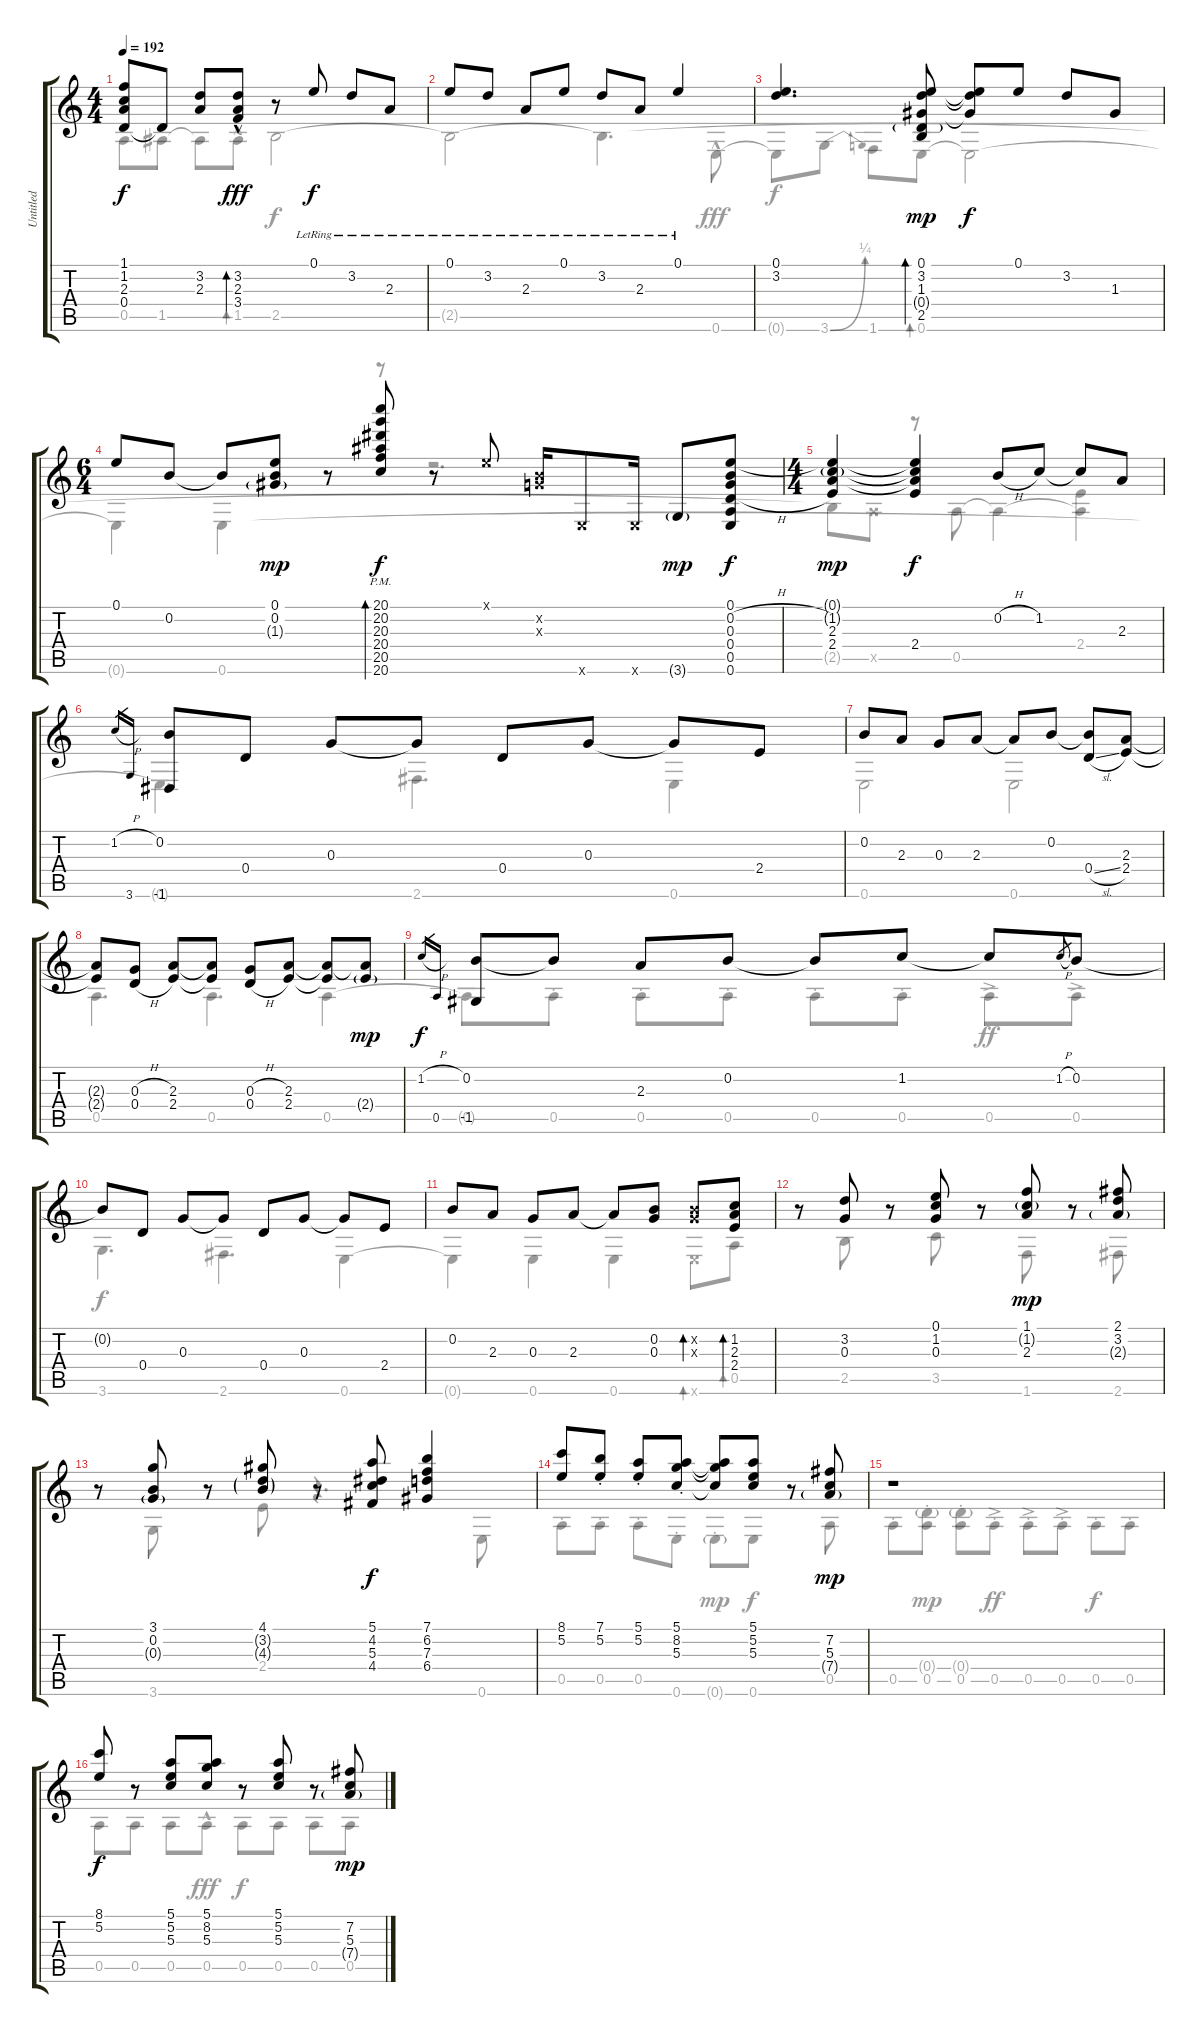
\track ("Untitled" "Untitled") {instrument acousticguitarnylon}
\staff {score tabs}
\tuning (E4 B3 G3 D3 A2 E2) {hide}
\voice
\ts (4 4)
\tempo 192
\clef g2
\ks c
(1.1{t} 1.2{t} 2.3{t} 0.4{t}).8{dy f} 0.4{t}.8 (3.2 2.3).8 (3.2{hac} 2.3{hac} 3.4{hac}).8{bd 30 dy fff} r.8 0.1{lr}.8{dy f} 3.2{lr}.8 2.3{lr}.8 |
0.1{lr}.8 3.2{lr}.8 2.3{lr}.8 0.1{lr}.8 3.2{lr}.8 2.3{lr}.8 0.1{lr}.4 |
(0.1 3.2).4{d} (0.1 3.2 1.3 0.4{g} 2.5).8{bd 30 dy mp} (0.1{t} 3.2{t} 1.3{t}).8{dy f} 0.1.8 3.2.8 1.3.8 |
\ts (6 4)
0.1.8 0.2.8 0.2{t}.8 (0.1 0.2 1.3{g}).8{dy mp} r.8 (20.1{pm} 20.2{pm} 20.3{pm} 20.4{pm} 20.5{pm} 20.6{pm}).8{bd 30 dy f} r.8 0.1{x}.8 (0.2{x} 0.3{x}).16 0.6{x}.8 0.6{x}.16 3.6{g}.8{dy mp} (0.1 0.2{h} 0.3{h} 0.4{h} 0.5 0.6).8{dy f} |
\ts (4 4)
(0.1{t} 1.2{g} 2.3 2.4).4{dy mp} (0.1{t} 1.2{t} 2.3{t} 2.4).4{dy f} 0.2{h}.8 1.2.8 1.2{t}.8 2.3.8 |
1.2{h}.16{gr} 3.6.16{gr} (0.2 -1.6).8 0.4.8 0.3.8 0.3{t}.8 0.4.8 0.3.8 0.3{t}.8 2.4.8 |
0.2.8 2.3.8 0.3.8 2.3.8 2.3{t}.8 0.2.8 (0.2{t} 0.4{sl}).8 (2.3 2.4).8 |
(2.3{t} 2.4{t}).8 (0.3{h} 0.4{h}).8 (2.3 2.4).8 (2.3{t} 2.4{t}).8 (0.3{h} 0.4{h}).8 (2.3 2.4).8 (2.3{t} 2.4{t}).8 (2.3{t} 2.4{g}).8{dy mp} |
1.2{h}.16{gr dy f} 0.5.16{gr} (0.2 -1.5).8 0.2{t}.8 2.3.8 0.2.8 0.2{t}.8 1.2.8 1.2{t}.8 1.2{h}.8{gr} 0.2.8 |
0.2{t}.8 0.4.8 0.3.8 0.3{t}.8 0.4.8 0.3.8 0.3{t}.8 2.4.8 |
0.2.8 2.3.8 0.3.8 2.3.8 2.3{t}.8 (0.2 0.3).8 (0.2{x} 0.3{x}).8{bd 30} (1.2 2.3 2.4).8{bd 30} |
r.8 (3.2 0.3).8 r.8 (0.1 1.2 0.3).8 r.8 (1.1 1.2{g} 2.3).8{dy mp} r.8 (2.1 3.2 2.3{g}).8 |
r.8 (3.1 0.2 0.3{g}).8 r.8 (4.1 3.2{g} 4.3{g}).8 r.8 (5.1 4.2 5.3 4.4).8{dy f} (7.1 6.2 7.3 6.4).4 |
(8.1 5.2).8 (7.1{st} 5.2{st}).8 (5.1{st} 5.2{st}).8 (5.1{st} 8.2{st} 5.3{st}).8 (5.1{t} 8.2{t} 5.3{t}).8 (5.1 5.2 5.3).8 r.8 (7.2 5.3 7.4{g}).8{dy mp} |
r.1 |
(8.1 5.2).8{dy f} r.8 (5.1 5.2 5.3).8 (5.1 8.2 5.3).8 r.8 (5.1 5.2 5.3).8 r.8 (7.2 5.3 7.4{g}).8{dy mp}
\voice
\clef g2
\ottava regular
\simile none
\ks c
0.5.8{dy f} 1.5.8 1.5{t}.8 1.5{hac}.8{bd 30 dy fff} 2.5.2{dy f} |
2.5{t}.2 2.5{t}.4{d} 0.6{hac}.8{dy fff} |
0.6{t}.8{dy f} 3.6{be (bend 0 0 60 1)}.8 1.6.8 0.6.8{bd 30} 0.6{t}.2 |
0.6{t}.4 0.6.4 r.8 r.8 r.2{d} |
2.5{t}.8 0.5{x}.8 r.8 0.5.8 0.5{t}.4 (2.4 0.5{t}).4 |
0.6{t}.4{d} 2.6.4{d} 0.6.4 |
0.6.2 0.6.2 |
0.5.4{d} 0.5.4{d} 0.5.4 |
0.5{t}.8 0.5{st}.8 0.5{st}.8 0.5{st}.8 0.5{st}.8 0.5{st}.8 0.5{ac}.8{dy ff} 0.5{ac}.8 |
3.6.4{d dy f} 2.6.4{d} 0.6.4 |
0.6{t}.4 0.6.4 0.6.4 0.6{x}.8{bd 30} 0.5.8{bd 30} |
r.8 2.5.8 r.8 3.5.8 r.8 1.6.8 r.8 2.6.8 |
r.8 3.6.8 r.8 2.4.8 r.4{d} 0.6.8 |
0.5{st}.8 0.5{st}.8 0.5{st}.8 0.6{st}.8 0.6{g st}.8{dy mp} 0.6.8{dy f} r.8 0.5.8 |
0.5{st}.8 (0.4{g st} 0.5{st}).8{dy mp} (0.4{g st} 0.5{st}).8 0.5{ac st}.8{dy ff} 0.5{ac st}.8 0.5{ac st}.8 0.5{st}.8{dy f} 0.5{st}.8 |
0.5.8 0.5.8 0.5.8 0.5{hac}.8{dy fff} 0.5.8{dy f} 0.5.8 0.5.8 0.5.8
